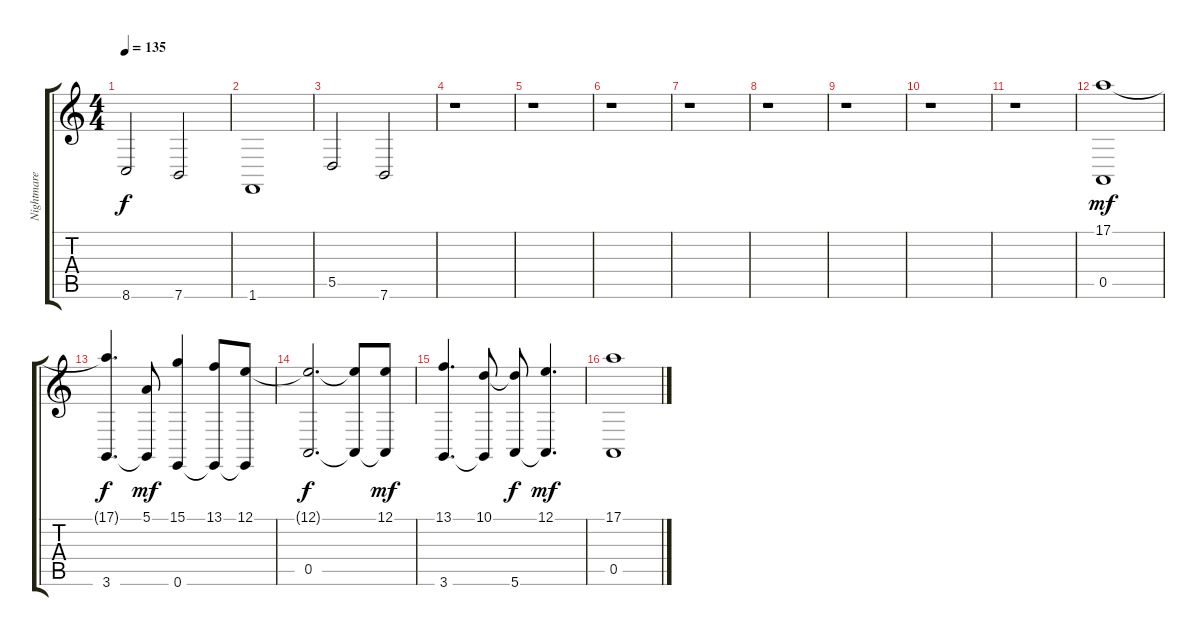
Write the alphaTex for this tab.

\track ("Nightmare Industrie Synthétiseur 1" "Nightmare ") {instrument honkytonkpiano}
\staff {score tabs}
\tuning (E4 B3 G3 D3 A2 E2) {hide}
\ts (4 4)
\tempo 135
\clef g2
\ks c
8.6.2{dy f} 7.6.2 |
1.6.1 |
5.5.2 7.6.2 |
r.1 |
r.1 |
r.1 |
r.1 |
r.1 |
r.1 |
r.1 |
r.1 |
(17.1 0.5).1{dy mf} |
(17.1{t} 3.6).4{d dy f} (5.1 3.6{t}).8{dy mf} (15.1 0.6).4 (13.1 0.6{t}).8 (12.1 0.6{t}).8 |
(12.1{t} 0.5).2{d dy f} (12.1{t} 0.5{t}).8 (12.1 0.5{t}).8{dy mf} |
(13.1 3.6).4{d} (10.1 3.6{t}).8 (10.1{t} 5.6).8{dy f} (12.1 5.6{t}).4{d dy mf} |
(17.1 0.5).1
